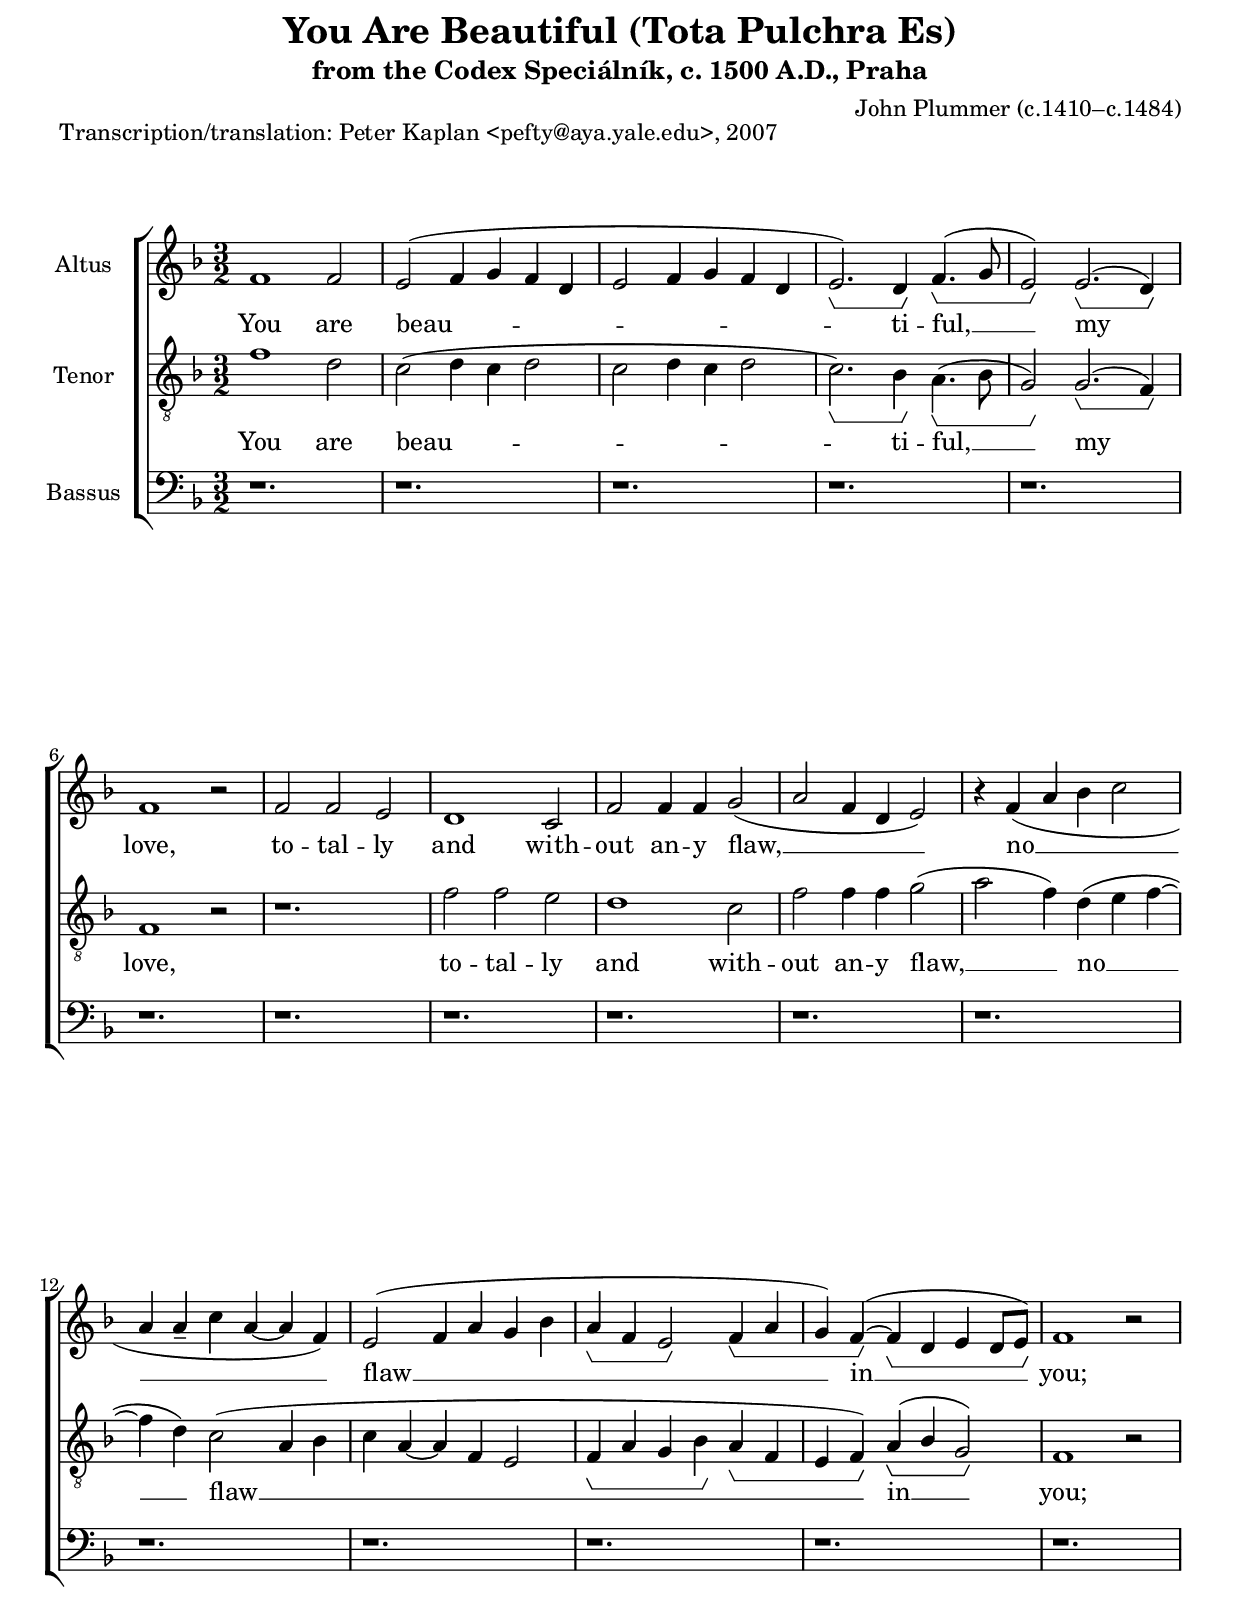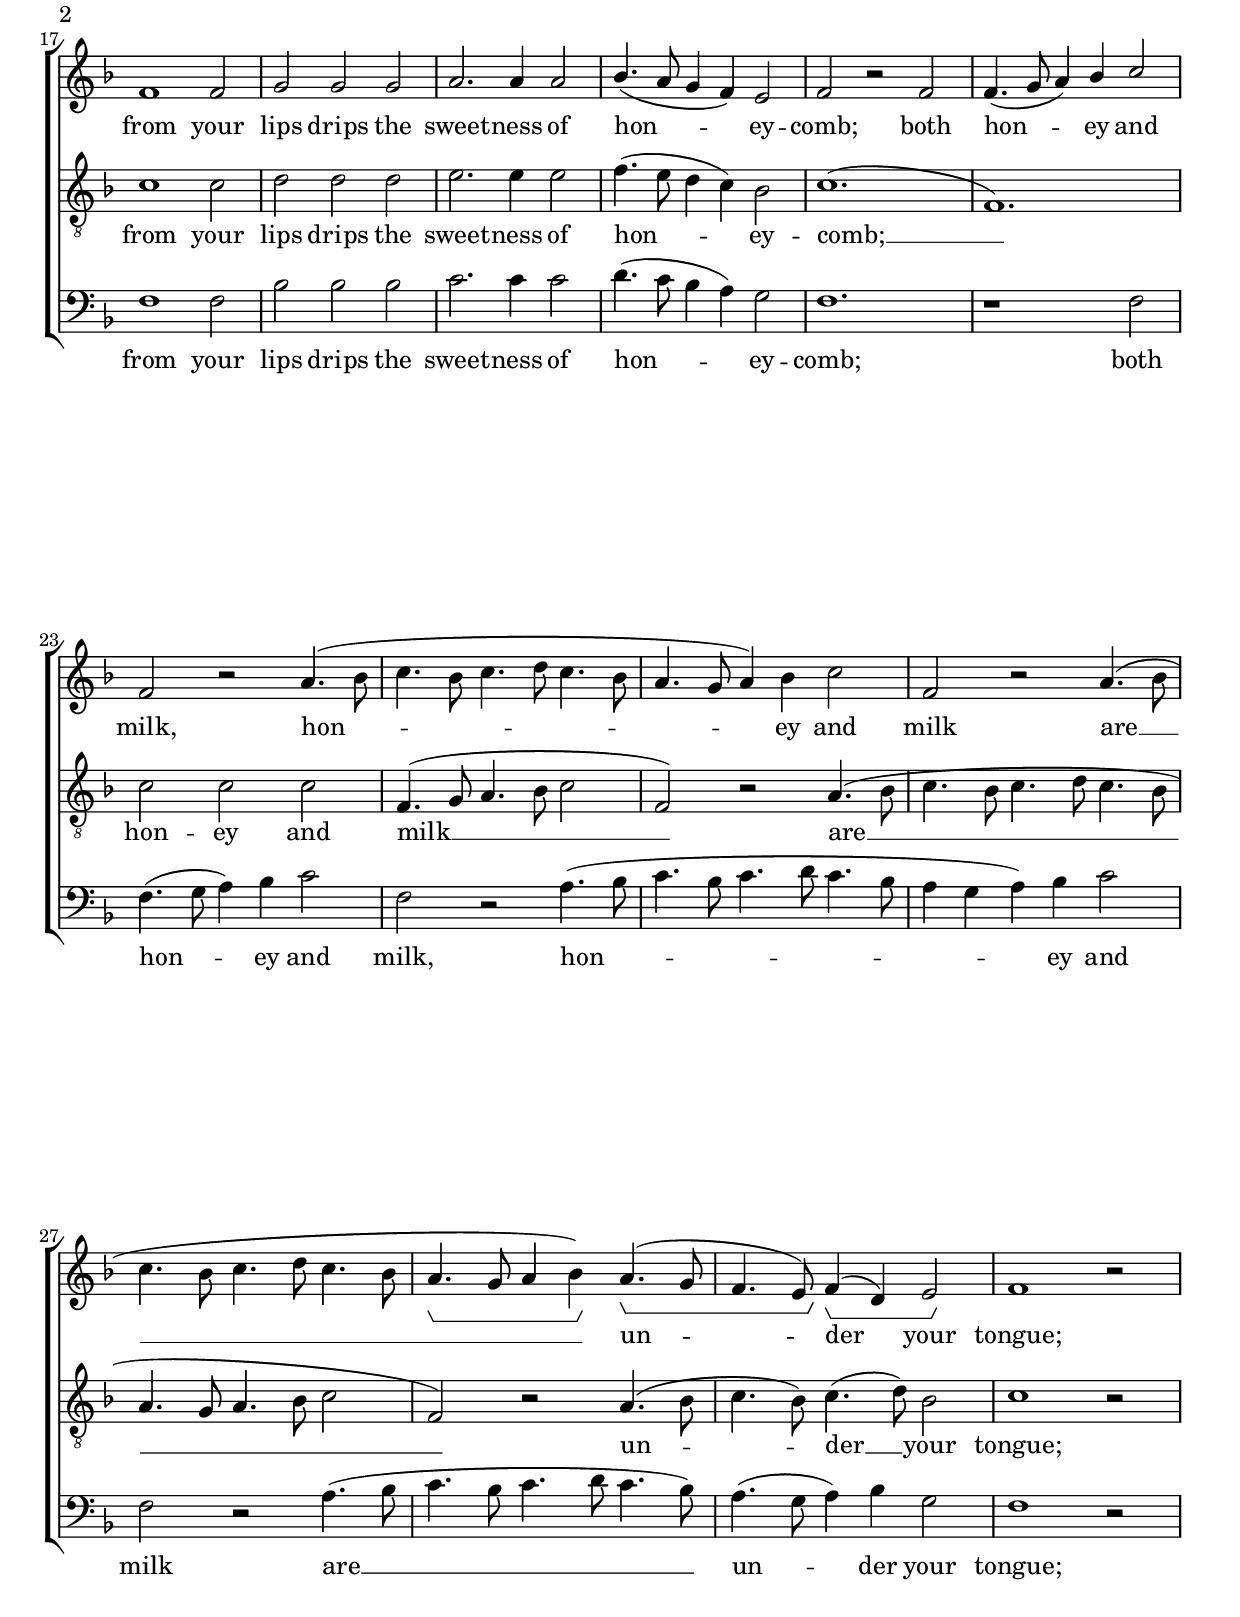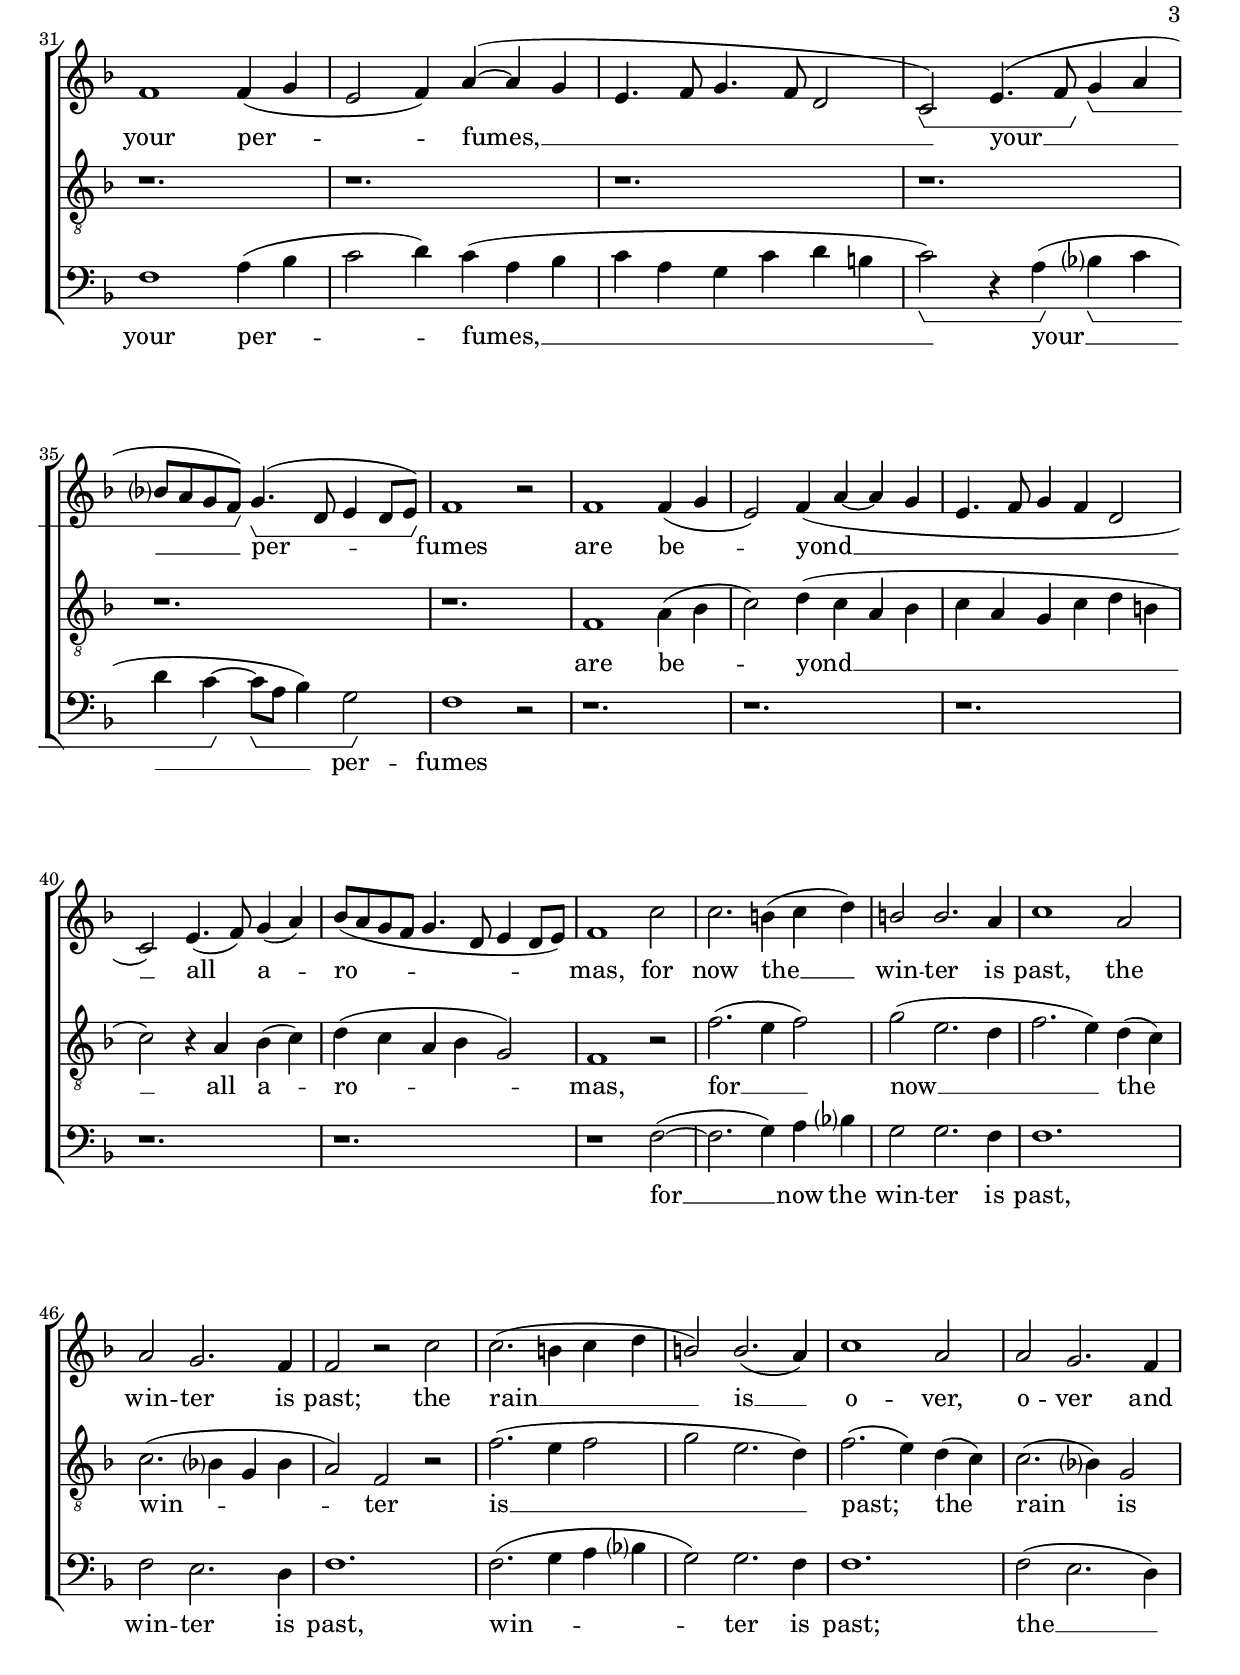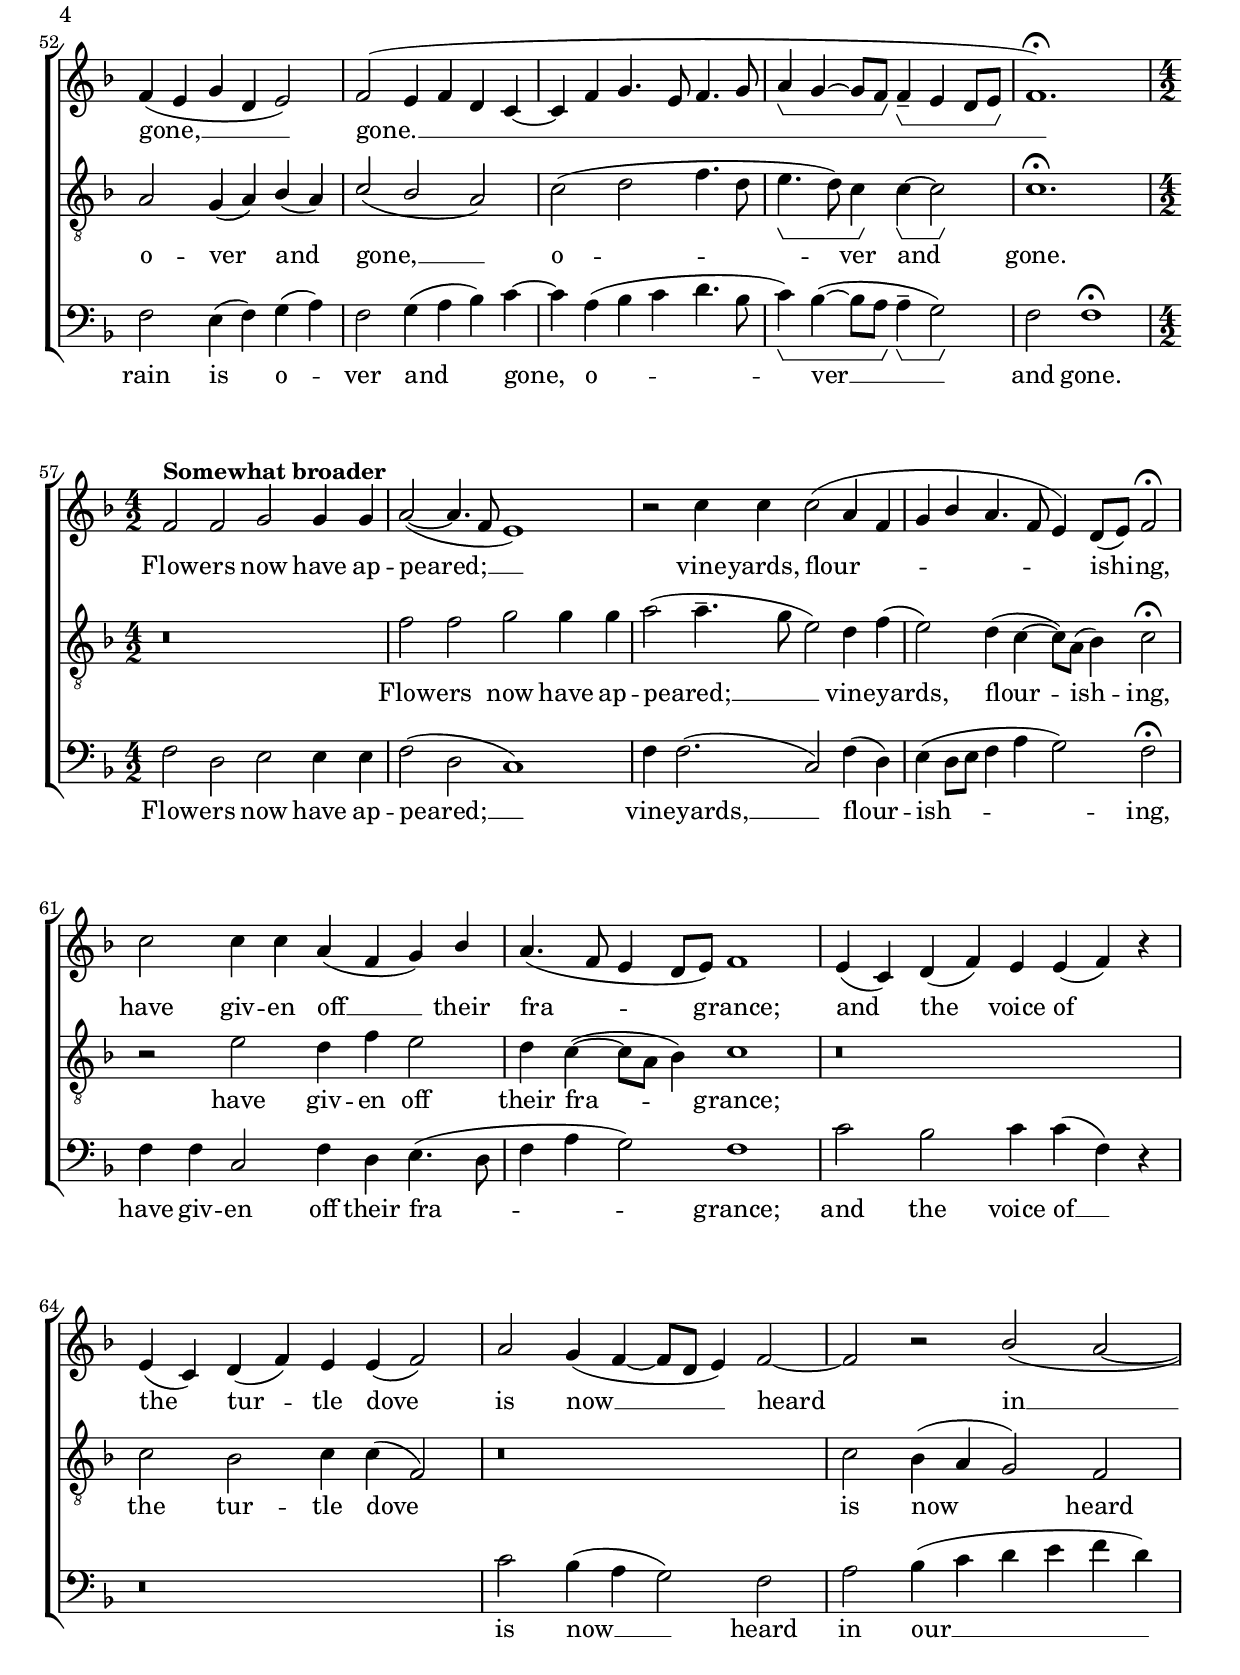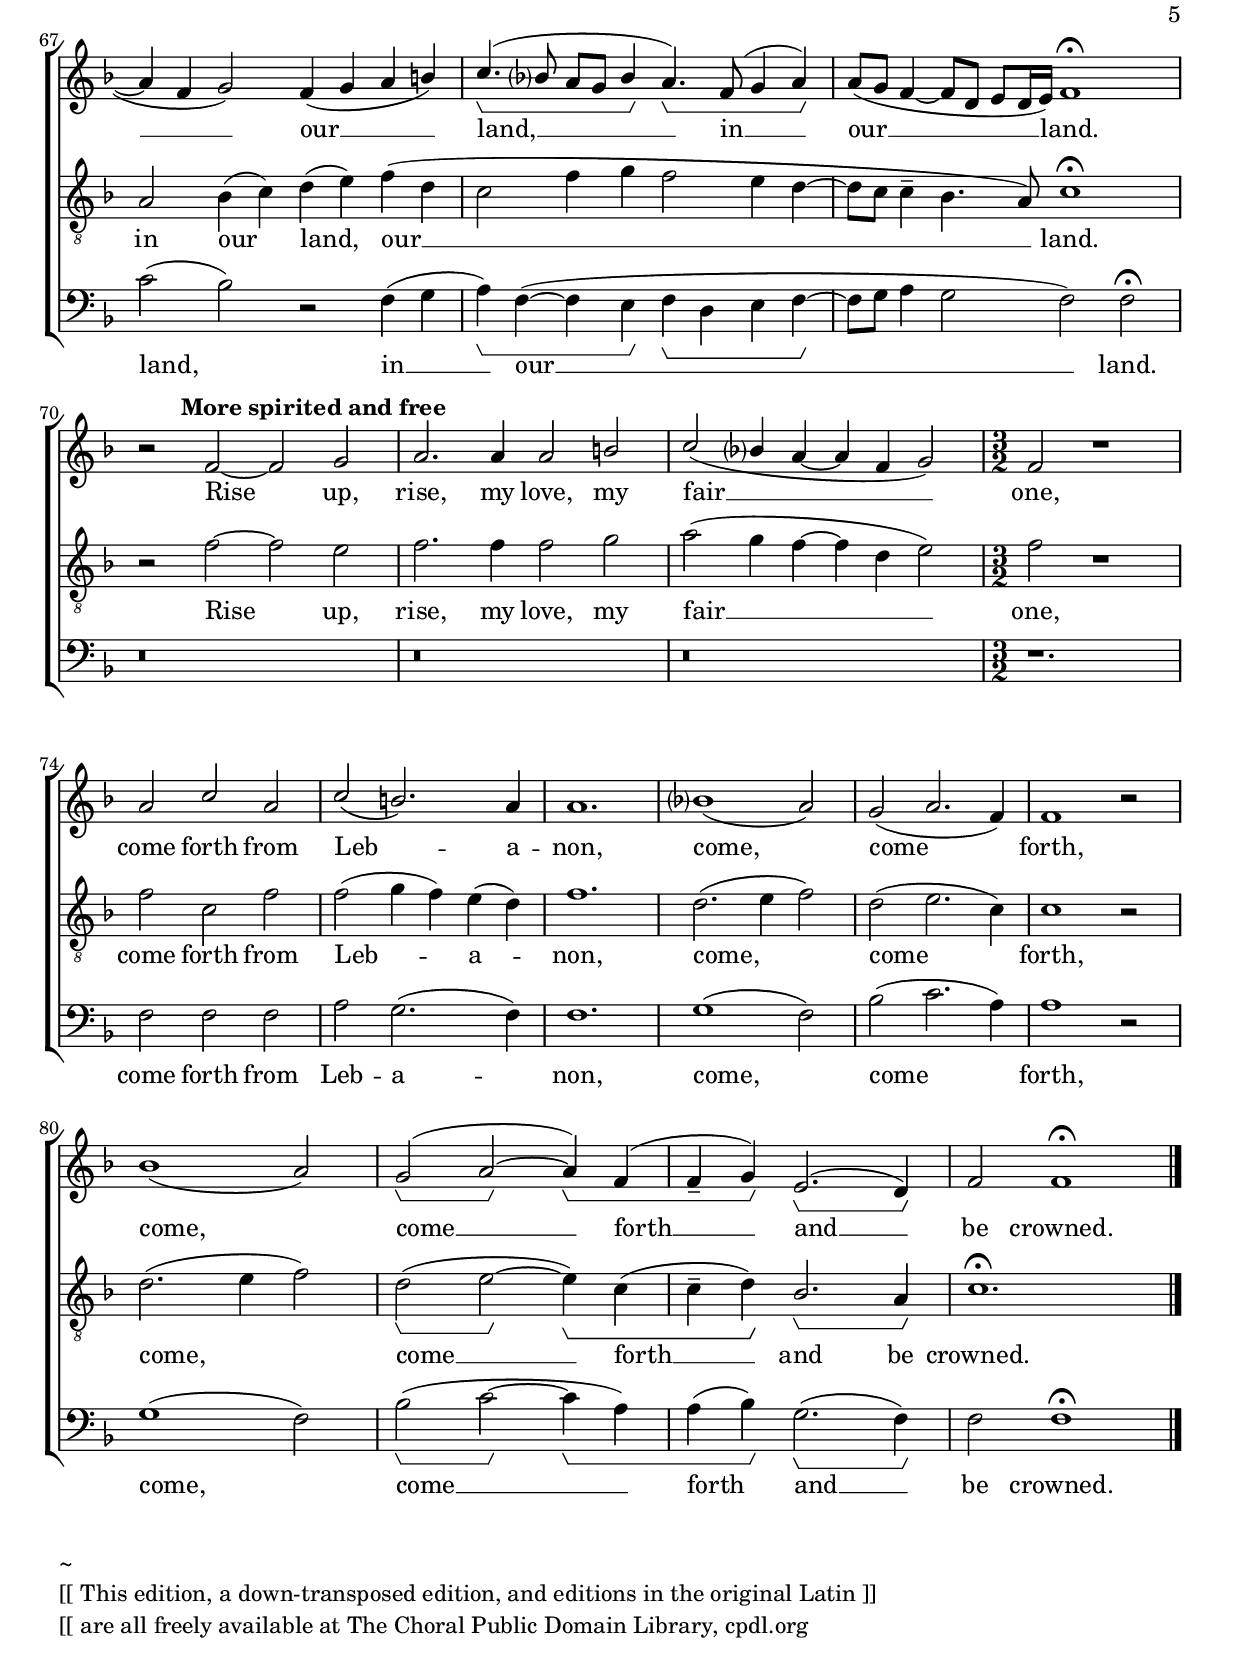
     \version "2.10.10"

\paper {
  between-system-space = 2.5\cm
  between-system-padding = #1
  bottom-margin = 1.8\cm
  top-margin = 0.1\cm
%  ragged-bottom=##f
%  ragged-last-bottom=##f
%  system-count = #10
  systemSeparatorMarkup = ""
}

\layout { 
%  ragged-last = ##t
         \context { 
% *** TO REMOVE MEASURE GROUPINGS, REMOVE NEXT LINE OF CODE ***
          \Staff \consists "Horizontal_bracket_engraver" 
          }
         }
\header {
    title = "You Are Beautiful (Tota Pulchra Es)"
    subtitle = "from the Codex Speciálník, c. 1500 A.D., Praha"
    composer = "John Plummer (c.1410–c.1484)"
    date = "15th century"
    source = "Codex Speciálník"
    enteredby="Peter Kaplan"
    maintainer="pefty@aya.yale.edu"
    piece ="Transcription/translation: Peter Kaplan <pefty@aya.yale.edu>, 2007"
    texidoc = "Any modern transcription of Early music suffers from some necessary flaws.  But in this case additional errors may have crept in in my dictation of this piece from the Hilliard Ensemble recording (1995) thereof.  Please forgive these errors, as I had no source against which to check my work.  If errors are found, please notify me so that I can submit a corrected version.

Brackets have been added here and there underneath the staff in order to indicate either
 (a) alternative rhythmic interpretations
  or
 (b) the major rhythmic divisions within an otherwise long and confusing measure.
All these brackets can be removed easily, by following the directions in the line above that begins with      % ***
and then resaving this file and then retypesetting it in Lilypond.

Translation of text:
Thou art wholly fair, my love, 
  nor is there any stain in thee; 
  thy lips drip sweetness like the honeycomb; 
  honey and milk are under thy tongue; 
  the scent of thy perfumes is 
  beyond all spices; 
  for now the winter is past, 
  the rain is over and gone. 
  The flowers have appeared; the flourishing vineyards 
  have given forth their fragrance 
  and the voice of the turtle-dove 
  is heard in our land. 
  Arise, my love, my fair one: 
  come from Lebanon, 
  come, thou shalt be crowned."

}

     \score { 
       \new Score 
        {
         <<
        \new ChoirStaff 
         <<
        \new Staff = altus <<
               {  
        \time 3/2 
        \clef treble 
        \key f \major 
        \new Voice = "altus" {
        \set Staff.instrumentName = "Altus "
        \set Staff.midiInstrument = "synth voice"
       % measure 1
        f'1 f'2
        e'2^( f'4 g' f' d'
        e'2 f'4 g' f' d'
        e'2.\startGroup) d'4\stopGroup f'4.\startGroup^( g'8
       % measure 5
        e'2\stopGroup) e'2.^(\startGroup d'4\stopGroup)
        f'1 r2
        f'2 f' e'
        d'1 c'2
        f'2 f'4 f' g'2(
       % measure 10
        a'2 f'4 d' e'2)
        r4 f'4_( a' bes' c''2
        a'4 a'-- c'' a'~a' f')
        e'2^( f'4 a' g' bes'
        a'4\startGroup f' e'2\stopGroup f'4\startGroup a'
       % measure 15
        g'4) f'\stopGroup^(^~f'\startGroup d' e' d'8 e'\stopGroup)
        f'1 r2
        \pageBreak
        % begin 4-part section
        f'1 f'2
        g'2 g' g'
        \stemUp
        a'2. a'4 a'2
       % measure 20
        bes'4.( a'8 g'4 f') e'2
        f'2 r f'2
        f'4.( g'8 a'4) bes' c''2
        f'2 r 
        \stemNeutral
              a'4.( bes'8
        c''4. bes'8 c''4. d''8 c''4. bes'8
       % measure 25
        a'4. g'8 a'4) bes' c''2
        f'2 r a'4.^( bes'8
        c''4. bes'8 c''4. d''8 c''4. bes'8
        a'4.\startGroup g'8 a'4 bes'\stopGroup) a'4.\startGroup^( g'8
        f'4. e'8\stopGroup) f'4\startGroup^( d') e'2\stopGroup
       % measure 30
        f'1 r2
        \pageBreak
        f'1 f'4( g'
        e'2 f'4) a'^(^~a' g'
        e'4. f'8 g'4. f'8 d'2
        c'2\startGroup) e'4.^( f'8\stopGroup g'4\startGroup a'4
       % measure 35
        bes'?8 a' g' f'\stopGroup) g'4.^(\startGroup d'8 e'4 d'8 e'\stopGroup)
        f'1 r2
        f'1 f'4( g'
        e'2) f'4( a'~a' g'
        e'4. f'8 g'4 f' d'2
        \break
       % measure 40
        c'2) e'4.( f'8) g'4( a'4)
        bes'8( a' g' f' g'4. d'8 e'4 d'8 e')
        f'1 c''2
        c''2. b'4( c'' d'')
        \stemUp
        b'2 b'2. a'4
       % measure 45
        c''1 a'2
        a'2 g'2. f'4
        f'2 r2
        \stemNeutral
               c''2
        c''2. (b'4 c'' d''
        \stemUp
        b'2) b'2.( a'4)
        \stemNeutral
       % measure 50
        c''1 a'2
        a'2 g'2. f'4
        f'4( e' g' d' e'2) 
        % this section questionable:
        f'2^( e'4 f' d' c'~
        c'4 f' g'4. e'8 f'4. g'8
       % measure 55
        a'4\startGroup g'4^~g'8 f'8\stopGroup f'4--\startGroup e' d'8 e'\stopGroup
        f'1.)
        \fermata
        \break
        \time 4/2           
        f'2^\markup{\hspace#0 \raise #0.2 \bold  \line { Somewhat broader}}
             f' g' g'4 g'
        a'2(~a'4. f'8 e'1)
        r2 c''4 c'' c''2( a'4 f'
       % measure 60
        \stemUp
        g'4 bes' a'4. f'8 e'4) d'8( e') f'2 
        \fermata
        \stemNeutral

        c''2 c''4 c'' 
        \stemUp
                      a'( f' g') bes'
        a'4.( f'8 e'4 d'8 e') f'1
        e'4( c') d'( f') e' e'( f') r
        \break
        e'4( c') d'( f') e' e'( f'2)
       % measure 65
        a'2 g'4( f'~f'8 d'8 e'4) f'2~
        f'2 r bes'( a'~
        a'4 f' g'2) f'4( g' a' b')
        c''4.\startGroup^( bes'?8 a' g' bes'4\stopGroup a'4.\startGroup) f'8^( g'4 a'\stopGroup)
        a'8( g' f'4~f'8[ d'] e'8[ d'16 e']) f'1
        \fermata
        \break
       % measure 70
        r2^\markup{ \hspace#4 \raise #0.2 \bold \line {More spirited and free}}      
            f'2~f' g'         
        a'2. a'4 a'2 b'
        c''2( bes'?4 a'~a' f' g'2) 
        \time 3/2
        f'2 r1
        \break
        a'2 c'' a' c''(
       % measure 75
        b'2.) a'4 a'1.
        bes'?1( a'2)
        g'2( a'2. f'4)
        f'1 r2
        \break
        bes'1( a'2)
       % measure 80
        g'2\startGroup^( a'2\stopGroup^~a'4\startGroup) f'^(        
        f'4-- g'\stopGroup) e'2.\startGroup^( d'4\stopGroup)
        f'2 f'1
        \fermata
        \bar "|."
 }
}
\new Lyrics 
\lyricsto "altus"
{ 
You are beau -- ti -- ful, __ my love,
to -- tal -- ly and with -- out an -- y flaw, __ no __ flaw __ in __ you;
from your lips drips the sweet -- ness of hon -- ey -- comb;
both hon -- ey and milk, hon -- ey and milk are __ un -- der your tongue;
your per -- fumes, __ your __ per -- fumes 
are be -- yond __ all a -- ro -- mas, 
for now the __ win -- ter is past, the win -- ter is past; 
the rain __ is __ o -- ver, o -- ver and gone, __ gone. __
Flow -- ers now have ap -- peared; __ vine -- yards, flour -- ish -- ing,
have giv -- en off __ their fra -- grance;
and the voice of 
the tur -- tle dove 
is now __ heard in __ our __ land, __ in __ our __ land. 
Rise up, rise, my love, my fair __ one,
come forth from Leb -- a -- non,
come, come forth,
come, come __ forth __ and __ be crowned.
} 
>>
        \new Staff = tenor <<
               {  
        \time 3/2 
        \clef "G_8" 
        \key f \major 
        \new Voice = "tenor" {
        \set Staff.instrumentName = "Tenor "
        \set Staff.midiInstrument = "synth voice"
       % measure 1
        f'1 d'2
        c'2^( d'4 c' d'2
        c'2 d'4 c' d'2          
        \stemDown
        c'2.\startGroup) bes4\stopGroup a4.\startGroup^( bes8
        \stemNeutral
       % measure 5
        g2\stopGroup) g2.^(\startGroup f4\stopGroup)
        f1 r2
        r1.
        f'2 f' e'
        d'1 c'2
       % measure 10
        f'2 f'4 f' g'2(
        % first half of next measure uncertain
        a'2 f'4) d'( e' f'~
        f'4 d') c'2^( a4 bes
        c'4 a~a f e2
        f4\startGroup a g bes\stopGroup a\startGroup f
       % measure 15
        \stemUp
        e4 f\stopGroup) a\startGroup^( bes g2\stopGroup)
        f1 r2
        \stemNeutral
        % trio begins
        c'1 c'2
        d'2 d' d'
        e'2. e'4 e'2
       % measure 20
        f'4.( e'8 d'4 c') bes2
        c'1.(
        f1.)
        c'2 c' c'
        f4.( g8 a4. bes8 c'2
        f2) r 
        \stemNeutral
              a4.( bes8
        c'4. bes8 c'4. d'8 c'4. bes8
        a4. g8 a4. bes8 c'2
        f2) r a4.( bes8
        c'4. bes8) c'4.( d'8) bes2
       % measure 30
        c'1 r2
        % trio ends
        r1.
        r1.
        r1.
        r1.
       % measure 35
        r1.
        r1.
        \stemDown
        f1 a4( bes4
        \stemNeutral
        c'2) d'4( c' a bes
        c'4 a g c' d' b
       % measure 40
        c'2) r4 a bes( c')
        d'4( c' a bes g2)
        f1 r2 
        % trio begins here
        f'2.( e'4 f'2)
        g'2( e'2. d'4
       % measure 45
        f'2. e'4) d'( c')
        c'2.( bes?4 g bes 
        a2) f r 
        f'2.( e'4 f'2
        g'2 e'2. d'4)
       % measure 50
        f'2.( e'4) d'( c')
        c'2.( bes?4) g2
        \stemUp 
        a2 g4( a) bes( a)
        % gets fuzzy here
        c'2( bes a) 
        \stemNeutral 
        c'2^( d' f'4. d'8
       % measure 55
        e'4.\startGroup d'8) c'4\stopGroup c'4\startGroup^~c'2\stopGroup
        c'1.
        \fermata
        \time 4/2  
        r\breve
        f'2 f' g' g'4 g'
        a'2( a'4.-- g'8 e'2) d'4 f'(
       % measure 60
        e'2) d'4( c'~c'8) a8( bes4) c'2  
        \fermata
        r2 e'2 d'4 f' e'2
        d'4 c'4(~c'8 a bes4) c'1
        r\breve
        c'2 bes c'4 c'( f2)
       % measure 65
        r\breve
        c'2 bes4( a g2) f
        % this part questionable
        a2 bes4( c') d'( e') f'( d'
        c'2 f'4 g' f'2 e'4 d'~
        d'8 c'8 c'4-- bes4. a8) c'1
        \fermata        
       % measure 70
        r2 f'2~f' e' 
        f'2. f'4 f'2  g'2
        a'2( g'4 f'~f' d' e'2) 
        \time 3/2 
        f'2 r1
        f'2 c' f' f'(
       % measure 75
        g'4 f') e'( d') f'1.
        d'2.( e'4 f'2)
        d'2( e'2. c'4)
        c'1 r2
        d'2.( e'4 f'2)
       % measure 80
        d'2\startGroup( e'2\stopGroup~e'4\startGroup) c'(
        c'4-- d'\stopGroup) 
        \stemUp
                     bes2.\startGroup a4\stopGroup
        c'1.
        \fermata  
        \bar "|."
}
}
\new Lyrics 
\lyricsto "tenor" 
{ 
You are beau -- ti -- ful, __ my love,
to -- tal -- ly and with -- out an -- y flaw, __ no __ flaw __ in __ you;
from your lips drips the sweet -- ness of hon -- ey -- comb; __
hon -- ey and milk __ are __ un -- der __ your tongue;

are be -- yond __ all a -- ro -- mas, 
for __ now __ the win -- ter is __ past; 
the rain is o -- ver and gone, __ o -- ver and gone.
Flow -- ers now have ap -- peared; __ vine -- yards, flour -- ish -- ing,
have giv -- en off their fra -- grance;

the tur -- tle dove 
is now heard in our land, our __ land. 
Rise up, rise, my love, my fair __ one,
come forth from Leb -- a -- non,
come, come forth,
come, come __ forth __ and be crowned. 
}

>>

        \new Staff = bass <<
               {  
        \time 3/2 
        \clef bass 
        \key f \major 
        \new Voice = "bassus" {
        \set Staff.instrumentName = "Bassus "
        \set Staff.midiInstrument = "synth voice"
       % measure 1
        r1.
        r1.
        r1.
        r1.
       % measure 5
        r1.
        r1.
        r1.
        r1.
        r1.
       % measure 10
        r1.
        r1.
        r1.
        r1.
        r1.
       % measure 15
        r1.
        r1.
        f1 f2
        bes2 bes bes
        c'2. c'4 c'2
       % measure 20
        d'4.( c'8 bes4 a4) g2 
        f1.
        r1 f2
        f4.( g8 a4) bes c'2
        f2 r 
        \stemNeutral
              a4.( bes8
        c'4. bes8 c'4. d'8 c'4. bes8
       % measure 25
        a4 g a) bes c'2
        f2 r a4.( bes8
        c'4. bes8 c'4. d'8 c'4. bes8)
        a4.( g8 a4) bes g2
        f1 r2
        % duet begins here
        f1 a4( bes4
        c'2 d'4) c'( a bes
        c'4 a g c' d' b
        c'2\startGroup) r4 a(\stopGroup bes?\startGroup c'
       % measure 35
        d'4 c'\stopGroup~c'8\startGroup a8 bes4) g2\stopGroup
        f1 r2
        r1.
        r1.
        r1.
       % measure 40
        r1.
        r1.
        r1 f2(~
        % trio begins here
        f2. g4) a bes?
        g2 g2. f4
       % measure 45
        f1.
        f2 e2. d4
        f1.
        f2.( g4 a bes?
        g2) g2. f4
       % measure 50
        f1.
        f2( e2. d4)
        f2 e4( f) g( a)
        f2 g4( a bes) c'~
        c'4 a( bes c' d'4. bes8
       % measure 55
        c'4\startGroup) bes4^(~bes8 a8\stopGroup a4--\startGroup g2\stopGroup)
        f2 f1
        \fermata
        \time 4/2  
        f2 d2 e2 e4 e
        f2( d2 c1)
        f4 f2.( c2) f4( d)
       % measure 60
        e4( d8 e f4 a g2) f2
        \fermata
        f4 f c2 f4 d e4.( d8
        f4 a g2) f1
        c'2 bes c'4 c'( f) r
        r\breve
       % measure 65
        c'2 bes4( a g2) f
        a2 bes4( c' d' e' f' d')
        c'2( bes2) r f4^( g
        a4\startGroup) f^(^~f e\stopGroup f\startGroup d e f^~\stopGroup
        f8 g a4 g2 f) f
        \fermata
       % measure 70
        r\breve
        r\breve
        r\breve
        \time 3/2 
        r1.
        f2 f f a
       % measure 75
        g2.( f4) f1.
        g1( f2)
        bes2( c'2. a4)
        a1 r2
        g1( f2)
       % measure 80
        bes2\startGroup( c'2\stopGroup~c'4\startGroup a)
        a4( bes\stopGroup) g2.\startGroup( f4\stopGroup)
        f2 f1
        \fermata
        \bar "|."
}
}
\new Lyrics 
\lyricsto "bassus"
{ 



from your lips drips the sweet -- ness of hon -- ey -- comb;
both hon -- ey and milk, hon -- ey and milk are __ un -- der your tongue;
your per -- fumes, __ your __ per -- fumes 

for __ now the win -- ter is past, win -- ter is past, win -- ter is past;
the __ rain is o -- ver and gone, o -- ver __ and gone.
Flow -- ers now have ap -- peared; __ vine -- yards, __ flour -- ish -- ing,
have giv -- en off their fra -- grance;
and the voice of __

is now __ heard in our __ land, in __ our __ land. 

come forth from Leb -- a -- non,
come, come forth,
come, come __ forth and __ be crowned. 
}

  >>
 >>
>>
        }
     }
\markup{\column{\line{ ~ } \line{[[ This edition, a down-transposed edition, and editions in the original Latin ]]} \line{[[ are all freely available at The Choral Public Domain Library, cpdl.org}} 
} 
